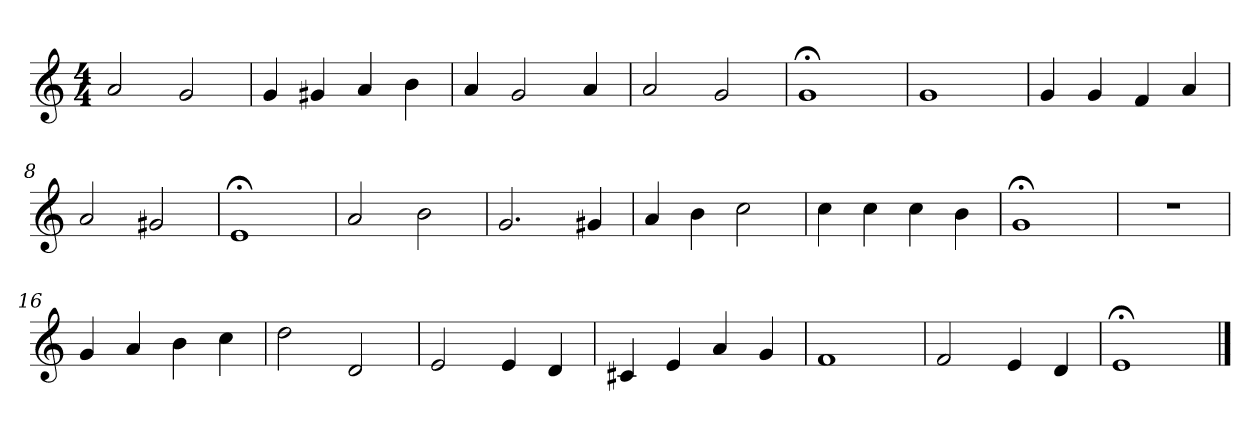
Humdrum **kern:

**kern
*part1
*staff1
*clefG2
*k[]
*C:
*M4/4
=1
2a
2g
=2
4g
4g#X
4a
4b
=3
4a
2g
4a
=4
2a
2g
=5
1g;<
=6
1g
=7
4g
4g
4f
4a
=8
2a
2g#X
=9
1e;<
=10
2a
2b
=11
2.g
4g#X
=12
4a
4b
2cc
=13
4cc
4cc
4cc
4b
=14
1g;<
=15
1r
=16
4g
4a
4b
4cc
=17
2dd
2d
=18
2e
4e
4d
=19
4c#X
4e
4a
4g
=20
1f
=21
2f
4e
4d
=22
1e;<
==
*-
